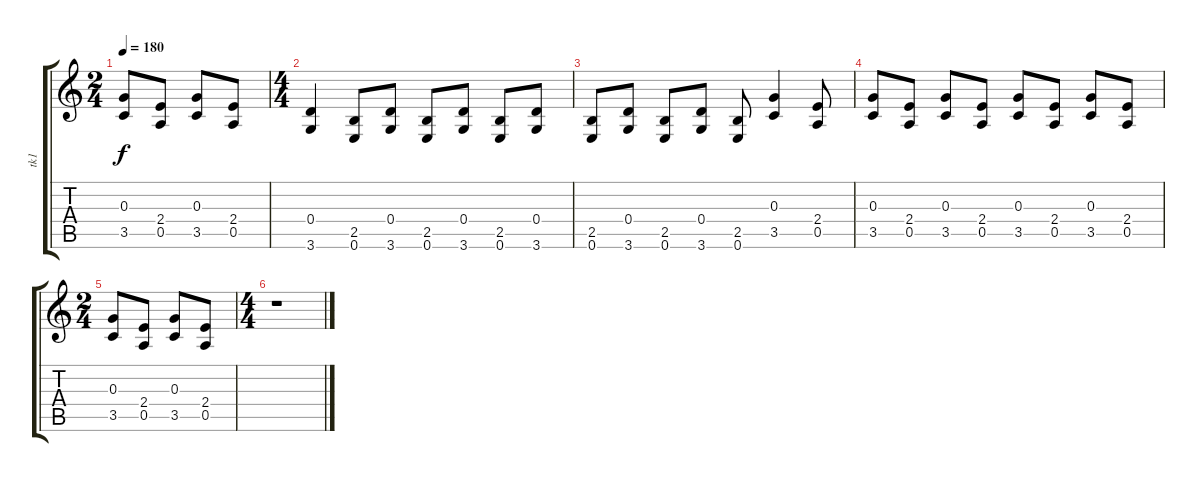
\track ("tk1" "tk1") {instrument distortionguitar}
\staff {score tabs}
\tuning (E4 B3 G3 D3 A2 E2) {hide}
\ts (2 4)
\tempo 180
\clef g2
\ks c
(0.3 3.5).8{dy f} (2.4 0.5).8 (0.3 3.5).8 (2.4 0.5).8 |
\ts (4 4)
(0.4 3.6).4 (2.5 0.6).8 (0.4 3.6).8 (2.5 0.6).8 (0.4 3.6).8 (2.5 0.6).8 (0.4 3.6).8 |
(2.5 0.6).8 (0.4 3.6).8 (2.5 0.6).8 (0.4 3.6).8 (2.5 0.6).8 (0.3 3.5).4 (2.4 0.5).8 |
(0.3 3.5).8 (2.4 0.5).8 (0.3 3.5).8 (2.4 0.5).8 (0.3 3.5).8 (2.4 0.5).8 (0.3 3.5).8 (2.4 0.5).8 |
\ts (2 4)
(0.3 3.5).8 (2.4 0.5).8 (0.3 3.5).8 (2.4 0.5).8 |
\ts (4 4)
r.1
